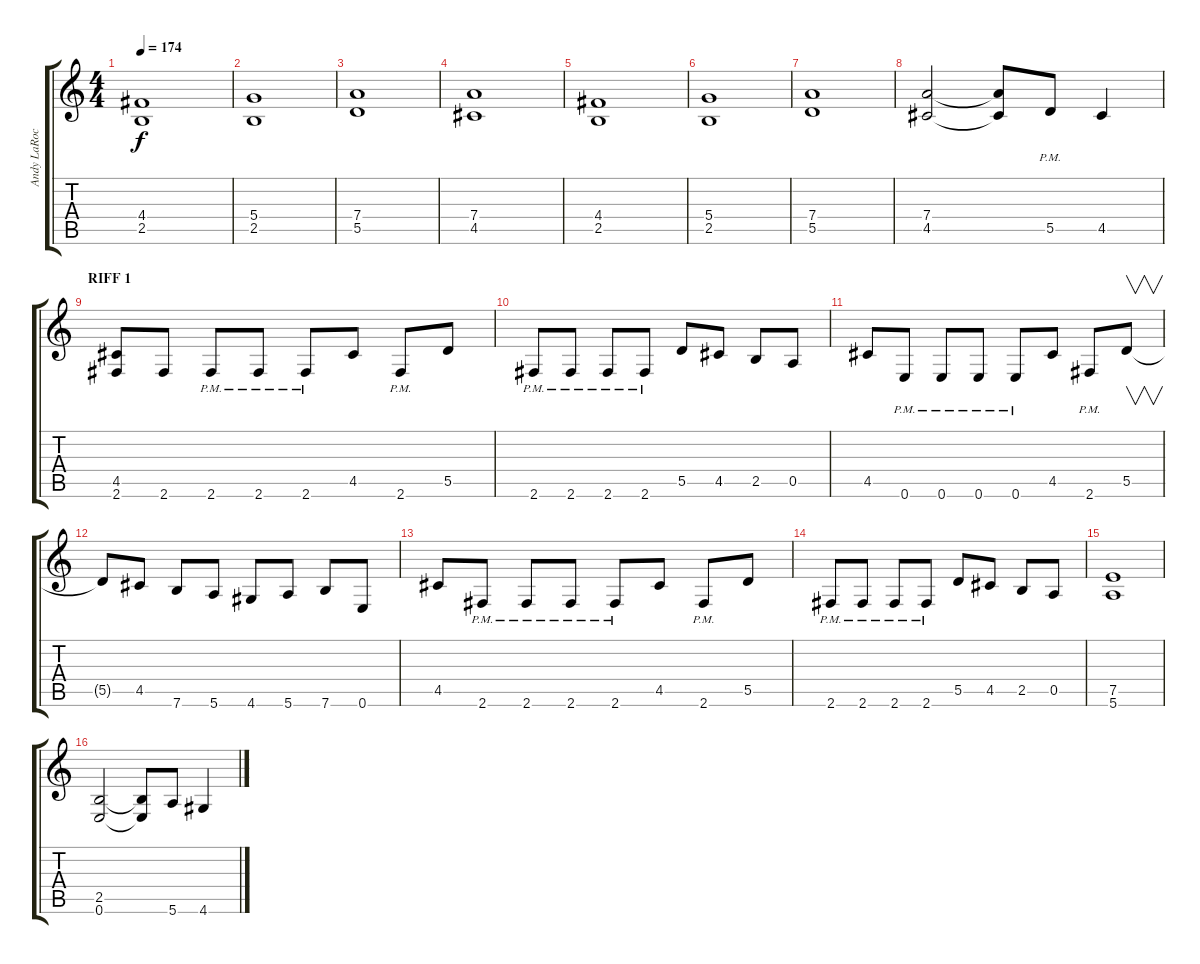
\track ("Andy LaRocque" "Andy LaRoc") {instrument distortionguitar}
\staff {score tabs}
\tuning (E4 B3 G3 D3 A2 E2) {hide}
\ts (4 4)
\tempo 174
\clef g2
\ks c
(4.4 2.5).1{dy f} |
(5.4 2.5).1 |
(7.4 5.5).1 |
(7.4 4.5).1 |
(4.4 2.5).1 |
(5.4 2.5).1 |
(7.4 5.5).1 |
(7.4 4.5).2 (7.4{t} 4.5{t}).8 5.5{pm}.8 4.5.4 |
\section ("" "RIFF 1")
(4.5 2.6).8 2.6.8 2.6{pm}.8 2.6{pm}.8 2.6{pm}.8 4.5.8 2.6{pm}.8 5.5.8 |
2.6{pm}.8 2.6{pm}.8 2.6{pm}.8 2.6{pm}.8 5.5.8 4.5.8 2.5.8 0.5.8 |
4.5.8 0.6{pm}.8 0.6{pm}.8 0.6{pm}.8 0.6{pm}.8 4.5.8 2.6{pm}.8 5.5.8{v} |
5.5{t}.8 4.5.8 7.6.8 5.6.8 4.6.8 5.6.8 7.6.8 0.6.8 |
4.5.8 2.6{pm}.8 2.6{pm}.8 2.6{pm}.8 2.6{pm}.8 4.5.8 2.6{pm}.8 5.5.8 |
2.6{pm}.8 2.6{pm}.8 2.6{pm}.8 2.6{pm}.8 5.5.8 4.5.8 2.5.8 0.5.8 |
(7.5 5.6).1 |
(2.5 0.6).2 (2.5{t} 0.6{t}).8 5.6.8 4.6.4
